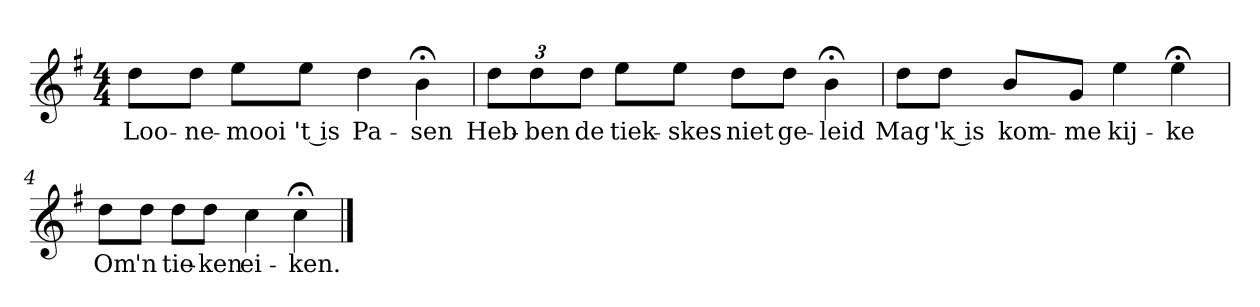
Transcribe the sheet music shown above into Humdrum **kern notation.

**kern	**text
*part1	*part1
*staff1	*staff1
*k[f#]	*
*G:	*
*M4/4	*
*MM120	*
=1	=1
8ddL	Loo-
8ddJ	-ne-
8eeL	-mooi
8eeJ	't is
4dd	Pa-
4b;<	-sen
=2	=2
12ddL	Heb-
12dd	-ben
12ddJ	de
8eeL	tiek-
8eeJ	-skes
8ddL	niet
8ddJ	ge-
4b;<	-leid
=3	=3
8ddL	Mag
8ddJ	'k is
8bL	kom-
8gJ	-me
4ee	kij-
4ee;<	-ke
=4	=4
8ddL	Om
8ddJ	'n
8ddL	tie-
8ddJ	-ken
4cc	ei-
4cc;<	-ken.
==	==
*-	*-
